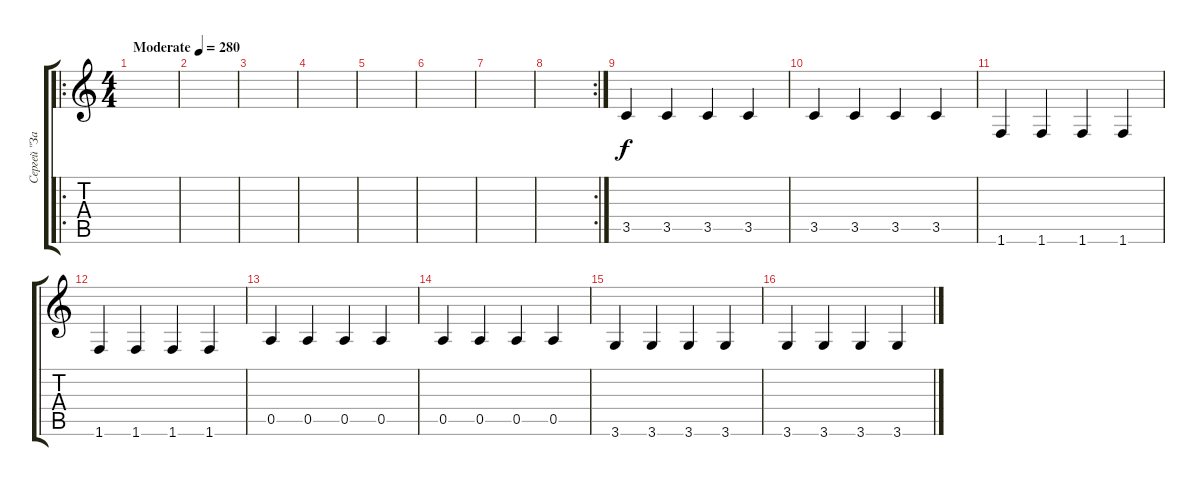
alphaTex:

\track ("Сергей \"Захар\" Захаров" "Сергей \"За") {instrument electricbassfinger}
\staff {score tabs}
\tuning (E4 B3 G3 D3 A2 E2) {hide}
\ro
\ts (4 4)
\tempo (280 "Moderate")
\clef g2
\ks c
|
|
|
|
|
|
|
\rc 2
|
3.5.4 3.5.4 3.5.4 3.5.4 |
3.5.4 3.5.4 3.5.4 3.5.4 |
1.6.4 1.6.4 1.6.4 1.6.4 |
1.6.4 1.6.4 1.6.4 1.6.4 |
0.5.4 0.5.4 0.5.4 0.5.4 |
0.5.4 0.5.4 0.5.4 0.5.4 |
3.6.4 3.6.4 3.6.4 3.6.4 |
3.6.4 3.6.4 3.6.4 3.6.4
